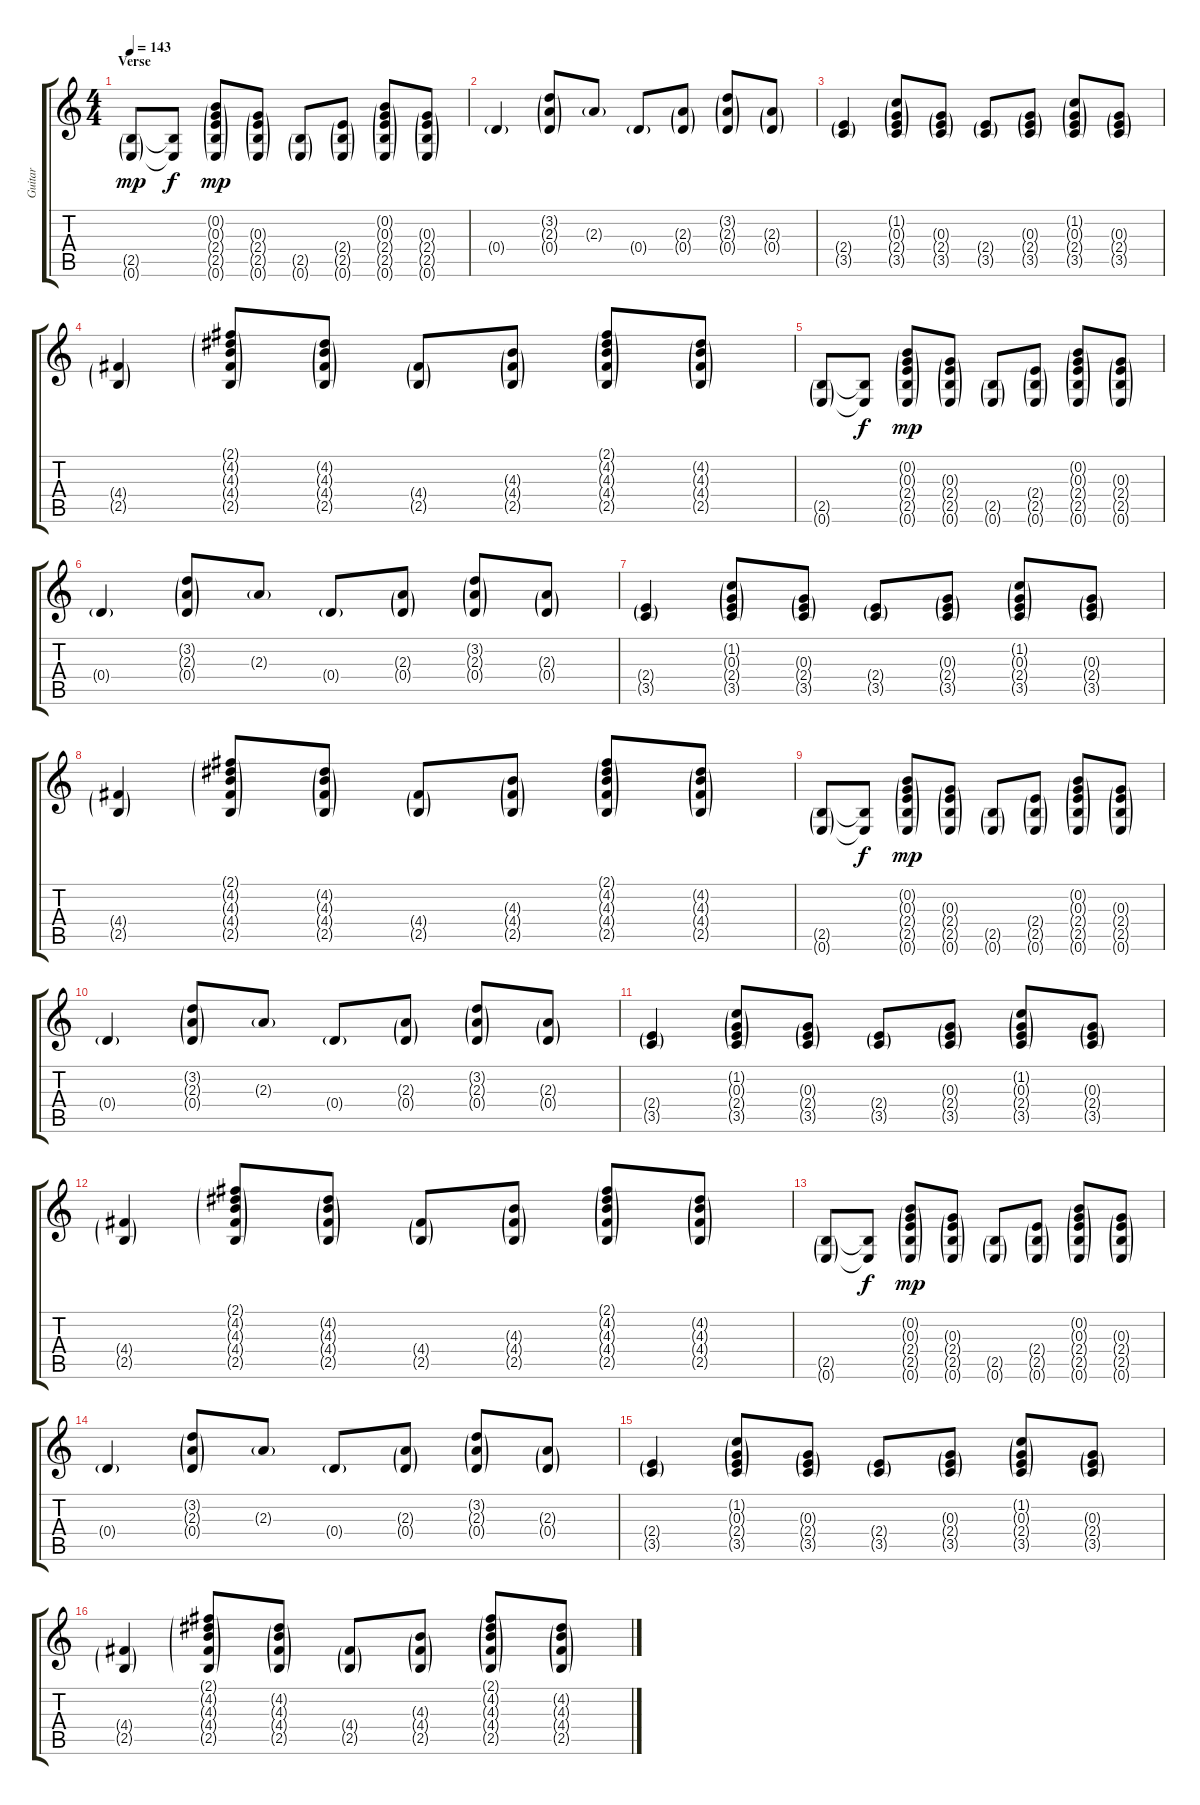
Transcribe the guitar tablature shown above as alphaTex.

\track ("Guitar" "Guitar") {instrument overdrivenguitar}
\staff {score tabs}
\tuning (E4 B3 G3 D3 A2 E2) {hide}
\ts (4 4)
\section ("" "Verse")
\tempo 143
\clef g2
\ks c
(2.5{g} 0.6{g}).8{dy mp} (2.5{t} 0.6{t}).8{dy f} (0.2{g} 0.3{g} 2.4{g} 2.5{g} 0.6{g}).8{dy mp} (0.3{g} 2.4{g} 2.5{g} 0.6{g}).8 (2.5{g} 0.6{g}).8 (2.4{g} 2.5{g} 0.6{g}).8 (0.2{g} 0.3{g} 2.4{g} 2.5{g} 0.6{g}).8 (0.3{g} 2.4{g} 2.5{g} 0.6{g}).8 |
0.4{g}.4 (3.2{g} 2.3{g} 0.4{g}).8 2.3{g}.8 0.4{g}.8 (2.3{g} 0.4{g}).8 (3.2{g} 2.3{g} 0.4{g}).8 (2.3{g} 0.4{g}).8 |
(2.4{g} 3.5{g}).4 (1.2{g} 0.3{g} 2.4{g} 3.5{g}).8 (0.3{g} 2.4{g} 3.5{g}).8 (2.4{g} 3.5{g}).8 (0.3{g} 2.4{g} 3.5{g}).8 (1.2{g} 0.3{g} 2.4{g} 3.5{g}).8 (0.3{g} 2.4{g} 3.5{g}).8 |
(4.4{g} 2.5{g}).4 (2.1{g} 4.2{g} 4.3{g} 4.4{g} 2.5{g}).8 (4.2{g} 4.3{g} 4.4{g} 2.5{g}).8 (4.4{g} 2.5{g}).8 (4.3{g} 4.4{g} 2.5{g}).8 (2.1{g} 4.2{g} 4.3{g} 4.4{g} 2.5{g}).8 (4.2{g} 4.3{g} 4.4{g} 2.5{g}).8 |
(2.5{g} 0.6{g}).8 (2.5{t} 0.6{t}).8{dy f} (0.2{g} 0.3{g} 2.4{g} 2.5{g} 0.6{g}).8{dy mp} (0.3{g} 2.4{g} 2.5{g} 0.6{g}).8 (2.5{g} 0.6{g}).8 (2.4{g} 2.5{g} 0.6{g}).8 (0.2{g} 0.3{g} 2.4{g} 2.5{g} 0.6{g}).8 (0.3{g} 2.4{g} 2.5{g} 0.6{g}).8 |
0.4{g}.4 (3.2{g} 2.3{g} 0.4{g}).8 2.3{g}.8 0.4{g}.8 (2.3{g} 0.4{g}).8 (3.2{g} 2.3{g} 0.4{g}).8 (2.3{g} 0.4{g}).8 |
(2.4{g} 3.5{g}).4 (1.2{g} 0.3{g} 2.4{g} 3.5{g}).8 (0.3{g} 2.4{g} 3.5{g}).8 (2.4{g} 3.5{g}).8 (0.3{g} 2.4{g} 3.5{g}).8 (1.2{g} 0.3{g} 2.4{g} 3.5{g}).8 (0.3{g} 2.4{g} 3.5{g}).8 |
(4.4{g} 2.5{g}).4 (2.1{g} 4.2{g} 4.3{g} 4.4{g} 2.5{g}).8 (4.2{g} 4.3{g} 4.4{g} 2.5{g}).8 (4.4{g} 2.5{g}).8 (4.3{g} 4.4{g} 2.5{g}).8 (2.1{g} 4.2{g} 4.3{g} 4.4{g} 2.5{g}).8 (4.2{g} 4.3{g} 4.4{g} 2.5{g}).8 |
(2.5{g} 0.6{g}).8 (2.5{t} 0.6{t}).8{dy f} (0.2{g} 0.3{g} 2.4{g} 2.5{g} 0.6{g}).8{dy mp} (0.3{g} 2.4{g} 2.5{g} 0.6{g}).8 (2.5{g} 0.6{g}).8 (2.4{g} 2.5{g} 0.6{g}).8 (0.2{g} 0.3{g} 2.4{g} 2.5{g} 0.6{g}).8 (0.3{g} 2.4{g} 2.5{g} 0.6{g}).8 |
0.4{g}.4 (3.2{g} 2.3{g} 0.4{g}).8 2.3{g}.8 0.4{g}.8 (2.3{g} 0.4{g}).8 (3.2{g} 2.3{g} 0.4{g}).8 (2.3{g} 0.4{g}).8 |
(2.4{g} 3.5{g}).4 (1.2{g} 0.3{g} 2.4{g} 3.5{g}).8 (0.3{g} 2.4{g} 3.5{g}).8 (2.4{g} 3.5{g}).8 (0.3{g} 2.4{g} 3.5{g}).8 (1.2{g} 0.3{g} 2.4{g} 3.5{g}).8 (0.3{g} 2.4{g} 3.5{g}).8 |
(4.4{g} 2.5{g}).4 (2.1{g} 4.2{g} 4.3{g} 4.4{g} 2.5{g}).8 (4.2{g} 4.3{g} 4.4{g} 2.5{g}).8 (4.4{g} 2.5{g}).8 (4.3{g} 4.4{g} 2.5{g}).8 (2.1{g} 4.2{g} 4.3{g} 4.4{g} 2.5{g}).8 (4.2{g} 4.3{g} 4.4{g} 2.5{g}).8 |
(2.5{g} 0.6{g}).8 (2.5{t} 0.6{t}).8{dy f} (0.2{g} 0.3{g} 2.4{g} 2.5{g} 0.6{g}).8{dy mp} (0.3{g} 2.4{g} 2.5{g} 0.6{g}).8 (2.5{g} 0.6{g}).8 (2.4{g} 2.5{g} 0.6{g}).8 (0.2{g} 0.3{g} 2.4{g} 2.5{g} 0.6{g}).8 (0.3{g} 2.4{g} 2.5{g} 0.6{g}).8 |
0.4{g}.4 (3.2{g} 2.3{g} 0.4{g}).8 2.3{g}.8 0.4{g}.8 (2.3{g} 0.4{g}).8 (3.2{g} 2.3{g} 0.4{g}).8 (2.3{g} 0.4{g}).8 |
(2.4{g} 3.5{g}).4 (1.2{g} 0.3{g} 2.4{g} 3.5{g}).8 (0.3{g} 2.4{g} 3.5{g}).8 (2.4{g} 3.5{g}).8 (0.3{g} 2.4{g} 3.5{g}).8 (1.2{g} 0.3{g} 2.4{g} 3.5{g}).8 (0.3{g} 2.4{g} 3.5{g}).8 |
(4.4{g} 2.5{g}).4 (2.1{g} 4.2{g} 4.3{g} 4.4{g} 2.5{g}).8 (4.2{g} 4.3{g} 4.4{g} 2.5{g}).8 (4.4{g} 2.5{g}).8 (4.3{g} 4.4{g} 2.5{g}).8 (2.1{g} 4.2{g} 4.3{g} 4.4{g} 2.5{g}).8 (4.2{g} 4.3{g} 4.4{g} 2.5{g}).8
